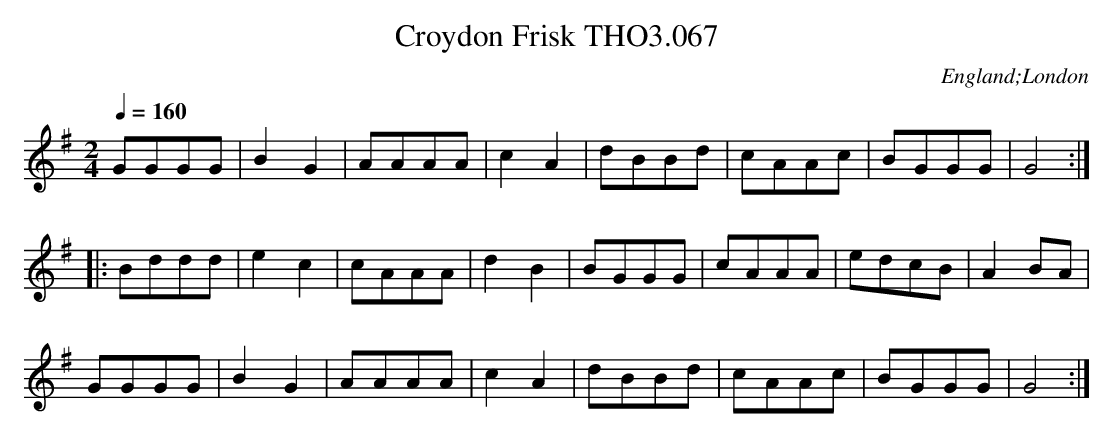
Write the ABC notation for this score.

X:1
T:Croydon Frisk THO3.067
O:England;London
M:2/4
L:1/8
Q:1/4=160
K:G
GGGG|B2G2|AAAA|c2A2|dBBd|cAAc|BGGG|G4:|
|:Bddd|e2c2|cAAA|d2B2|BGGG|cAAA|edcB|A2 BA|
GGGG|B2G2|AAAA|c2A2|dBBd|cAAc|BGGG|G4:|
